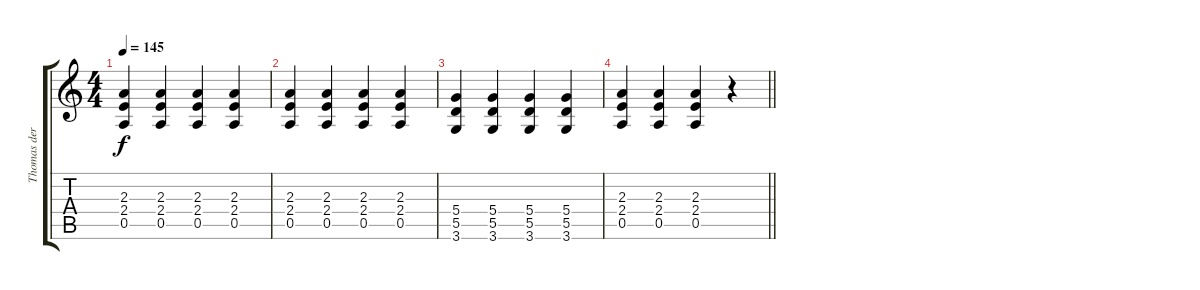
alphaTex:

\track ("Thomas der Münzer" "Thomas der") {instrument distortionguitar}
\staff {score tabs}
\tuning (E4 B3 G3 D3 A2 E2) {hide}
\ts (4 4)
\tempo 145
\clef g2
\ks c
(2.3 2.4 0.5).4{dy f} (2.3 2.4 0.5).4 (2.3 2.4 0.5).4 (2.3 2.4 0.5).4 |
(2.3 2.4 0.5).4 (2.3 2.4 0.5).4 (2.3 2.4 0.5).4 (2.3 2.4 0.5).4 |
(5.4 5.5 3.6).4 (5.4 5.5 3.6).4 (5.4 5.5 3.6).4 (5.4 5.5 3.6).4 |
\barLineRight lightlight
(2.3 2.4 0.5).4 (2.3 2.4 0.5).4 (2.3 2.4 0.5).4 r.4
